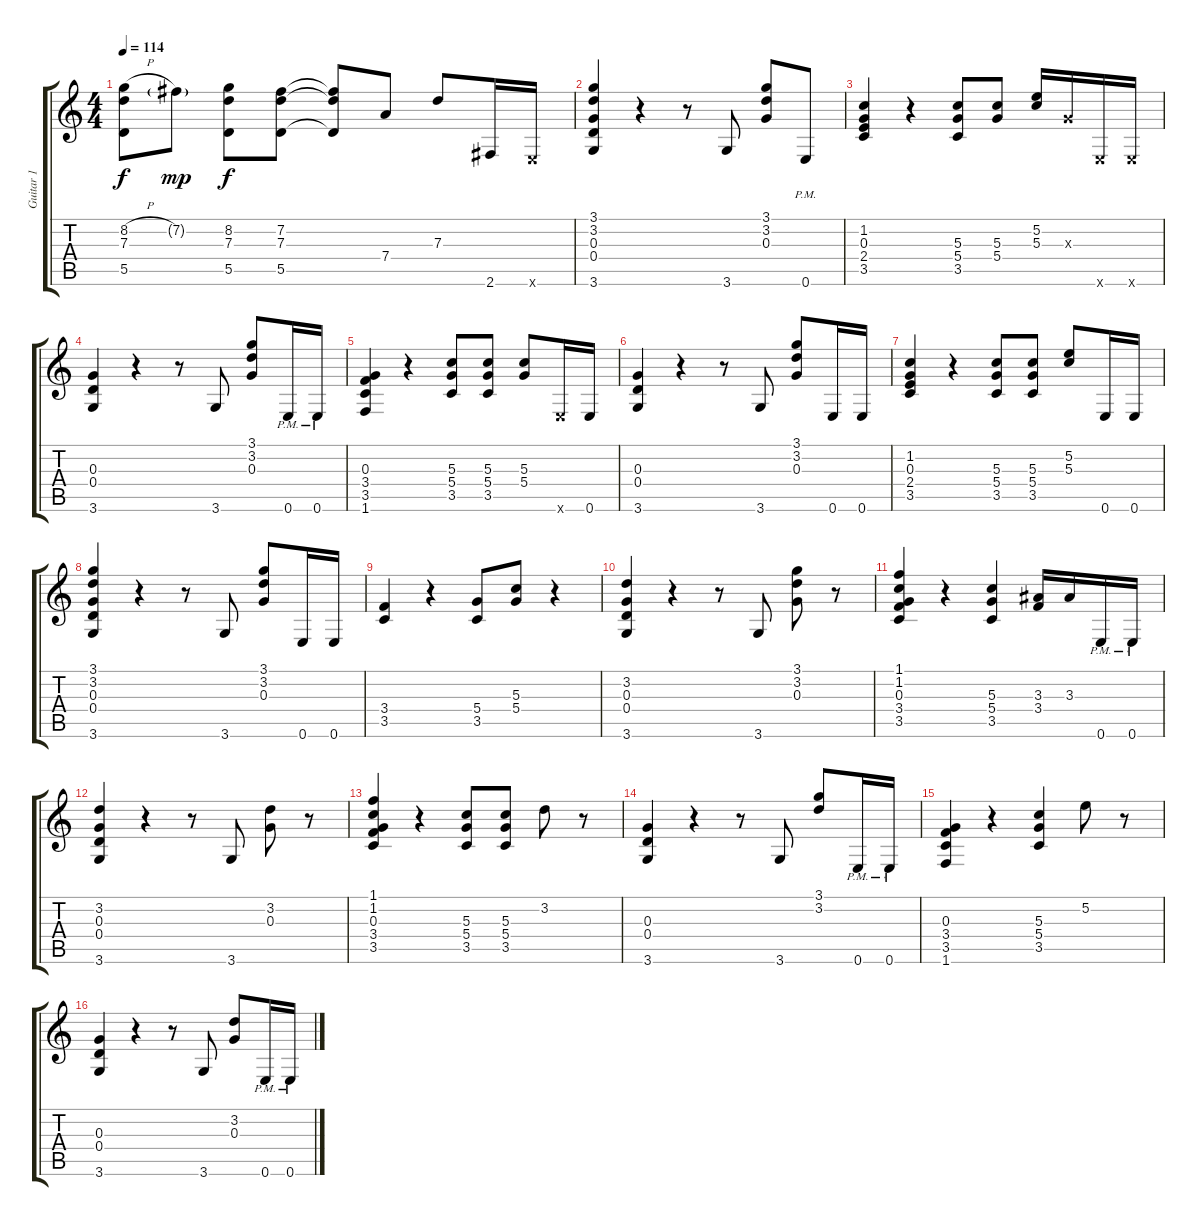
\track ("Guitar 1" "Guitar 1") {instrument overdrivenguitar}
\staff {score tabs}
\tuning (E4 B3 G3 D3 A2 E2) {hide}
\ts (4 4)
\tempo 114
\clef g2
\ks c
(8.2{h} 7.3 5.5).8{dy f} 7.2{g}.8{dy mp} (8.2 7.3 5.5).8{dy f} (7.2 7.3 5.5).8 (7.2{t} 7.3{t} 5.5{t}).8 7.4.8 7.3.8 2.6.16 0.6{x}.16 |
(3.1 3.2 0.3 0.4 3.6).4 r.4 r.8 3.6.8 (3.1 3.2 0.3).8 0.6{pm}.8 |
(1.2 0.3 2.4 3.5).4 r.4 (5.3 5.4 3.5).8 (5.3 5.4).8 (5.2 5.3).16 0.3{x}.16 0.6{x}.16 0.6{x}.16 |
(0.3 0.4 3.6).4 r.4 r.8 3.6.8 (3.1 3.2 0.3).8 0.6{pm}.16 0.6{pm}.16 |
(0.3 3.4 3.5 1.6).4 r.4 (5.3 5.4 3.5).8 (5.3 5.4 3.5).8 (5.3 5.4).8 0.6{x}.16 0.6.16 |
(0.3 0.4 3.6).4 r.4 r.8 3.6.8 (3.1 3.2 0.3).8 0.6.16 0.6.16 |
(1.2 0.3 2.4 3.5).4 r.4 (5.3 5.4 3.5).8 (5.3 5.4 3.5).8 (5.2 5.3).8 0.6.16 0.6.16 |
(3.1 3.2 0.3 0.4 3.6).4 r.4 r.8 3.6.8 (3.1 3.2 0.3).8 0.6.16 0.6.16 |
(3.4 3.5).4 r.4 (5.4 3.5).8 (5.3 5.4).8 r.4 |
(3.2 0.3 0.4 3.6).4 r.4 r.8 3.6.8 (3.1 3.2 0.3).8 r.8 |
(1.1 1.2 0.3 3.4 3.5).4 r.4 (5.3 5.4 3.5).4 (3.3 3.4).16 3.3.16 0.6{pm}.16 0.6{pm}.16 |
(3.2 0.3 0.4 3.6).4 r.4 r.8 3.6.8 (3.2 0.3).8 r.8 |
(1.1 1.2 0.3 3.4 3.5).4 r.4 (5.3 5.4 3.5).8 (5.3 5.4 3.5).8 3.2.8 r.8 |
(0.3 0.4 3.6).4 r.4 r.8 3.6.8 (3.1 3.2).8 0.6{pm}.16 0.6{pm}.16 |
(0.3 3.4 3.5 1.6).4 r.4 (5.3 5.4 3.5).4 5.2.8 r.8 |
(0.3 0.4 3.6).4 r.4 r.8 3.6.8 (3.2 0.3).8 0.6{pm}.16 0.6{pm}.16
